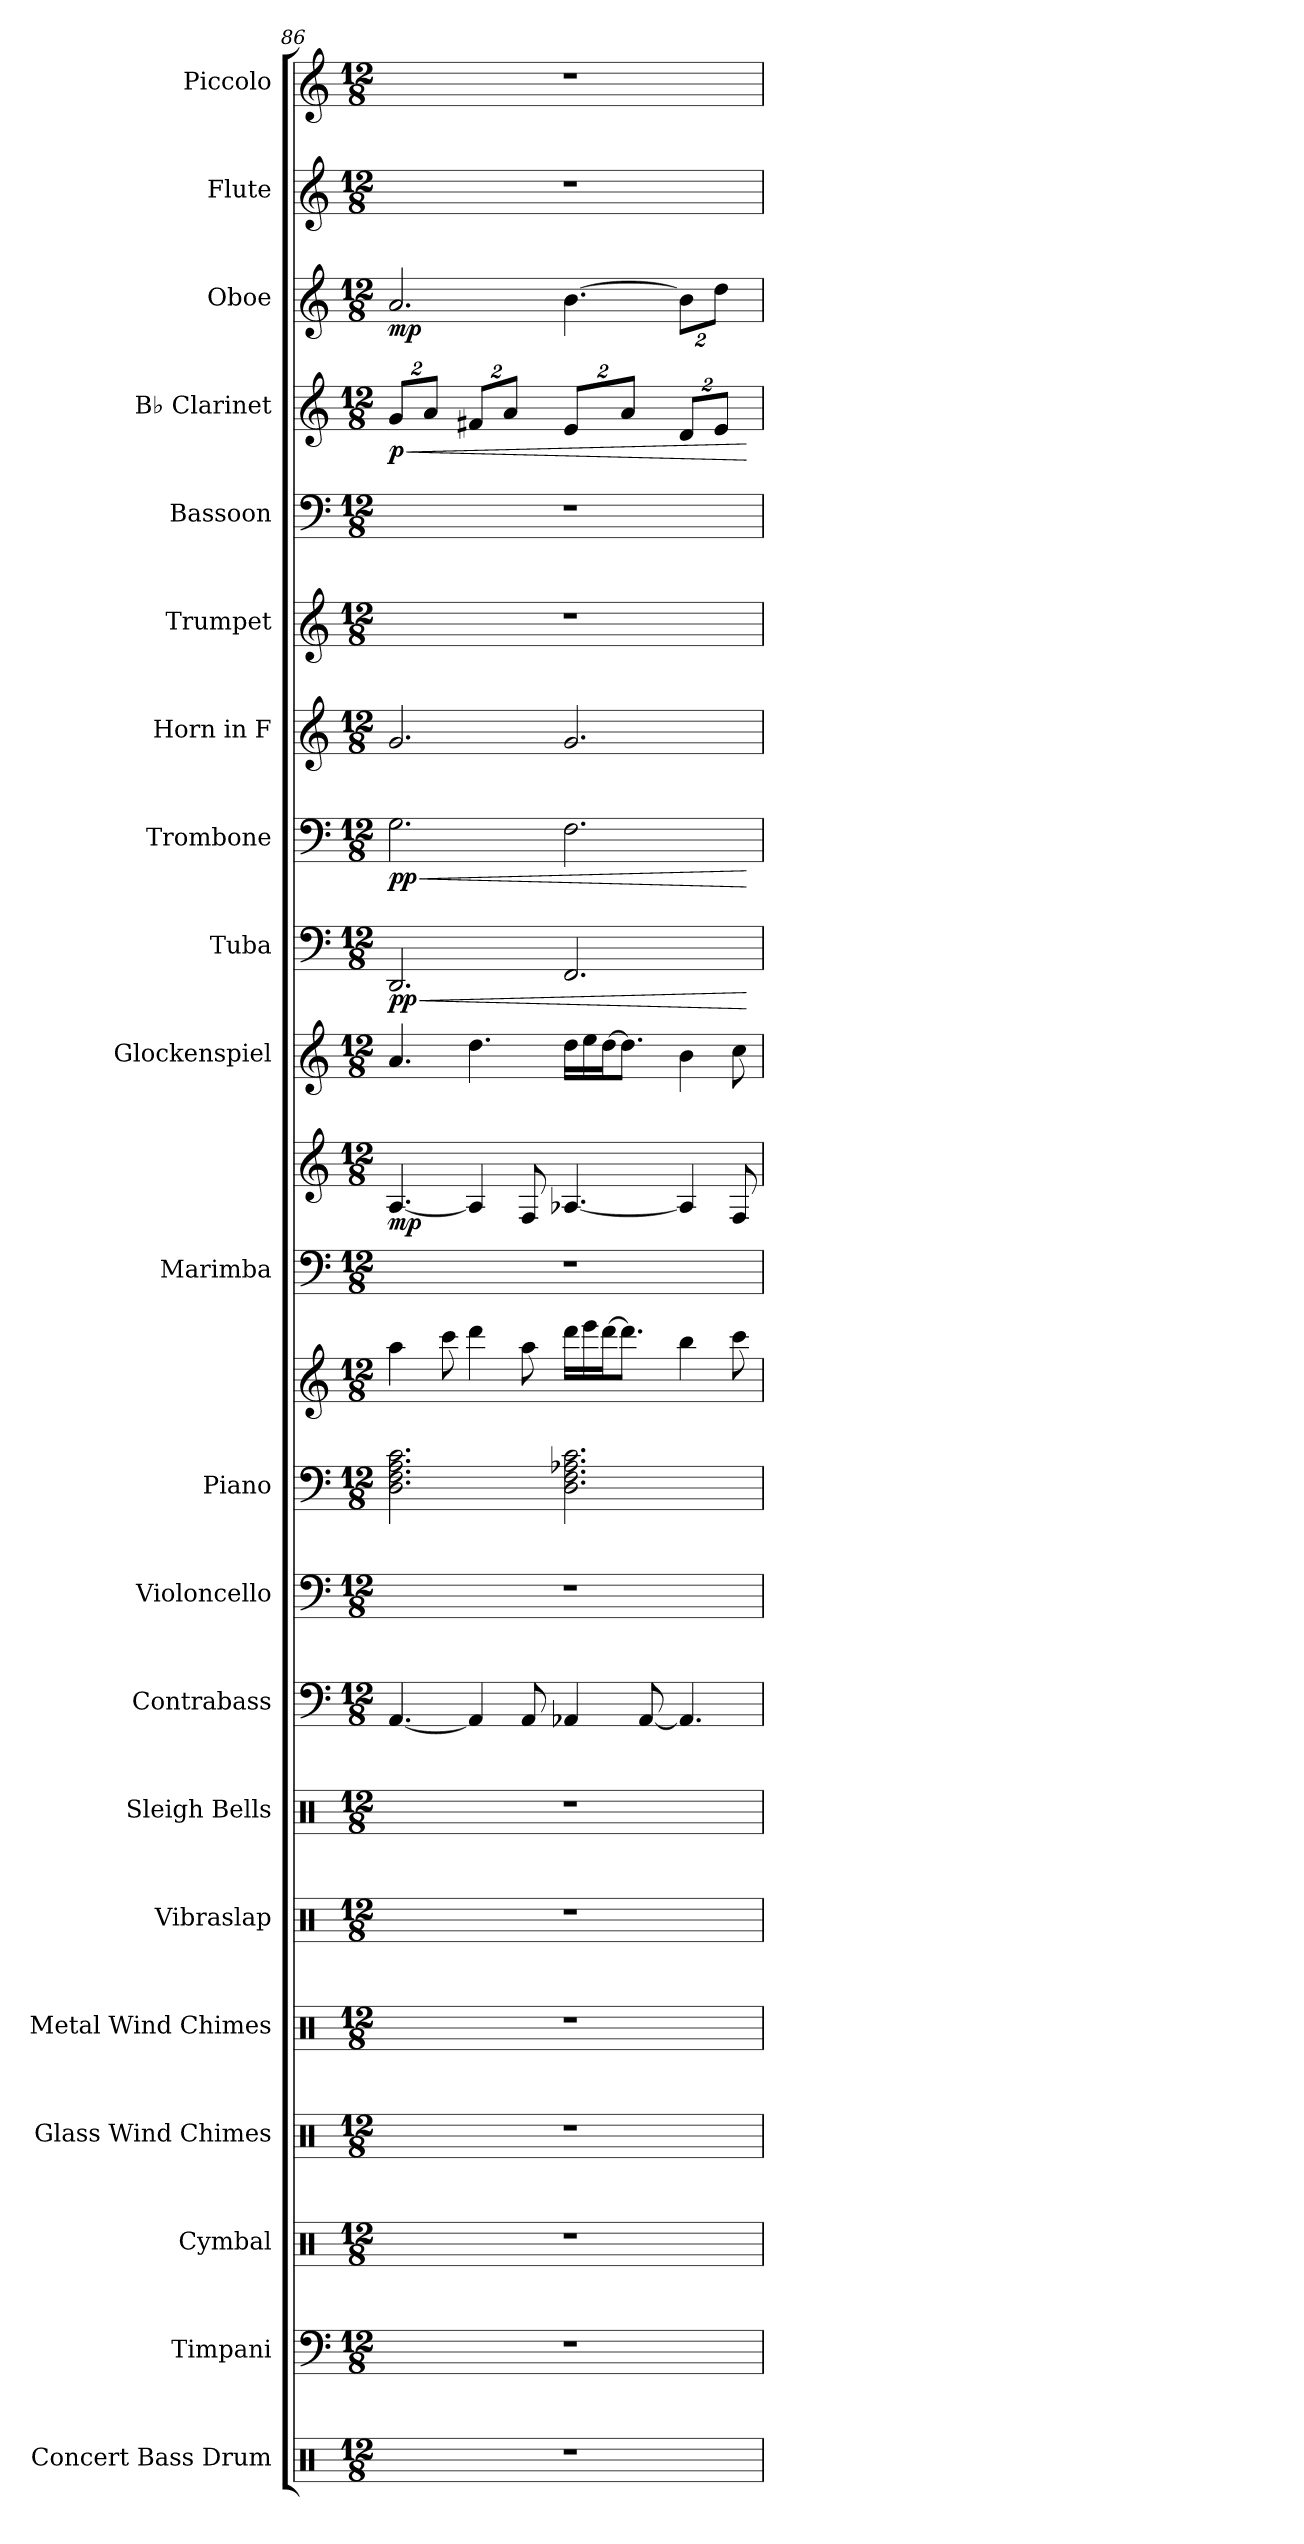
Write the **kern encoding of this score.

**kern	**kern	**kern	**kern	**kern	**kern	**kern	**kern	**kern	**kern	**kern	**kern	**kern	**dynam	**kern	**kern	**dynam	**kern	**dynam	**kern	**kern	**kern	**kern	**dynam	**kern	**dynam	**kern	**kern
*part21	*part20	*part19	*part18	*part17	*part16	*part15	*part14	*part13	*part12	*part12	*part11	*part11	*part11	*part10	*part9	*part9	*part8	*part8	*part7	*part6	*part5	*part4	*part4	*part3	*part3	*part2	*part1
*staff23	*staff22	*staff21	*staff20	*staff19	*staff18	*staff17	*staff16	*staff15	*staff14	*staff13	*staff12	*staff11	*staff11/12	*staff10	*staff9	*staff9	*staff8	*staff8	*staff7	*staff6	*staff5	*staff4	*staff4	*staff3	*staff3	*staff2	*staff1
*I"Concert Bass Drum	*I"Timpani	*I"Cymbal	*I"Glass Wind Chimes	*I"Metal Wind Chimes	*I"Vibraslap	*I"Sleigh Bells	*I"Contrabass	*I"Violoncello	*I"Piano	*	*I"Marimba	*	*	*I"Glockenspiel	*I"Tuba	*	*I"Trombone	*	*I"Horn in F	*I"Trumpet	*I"Bassoon	*I"B♭ Clarinet	*	*I"Oboe	*	*I"Flute	*I"Piccolo
*I'Con. BD	*I'Timp.	*I'Cym.	*I'Gl. Wn Ch.	*I'Met. Wn Ch.	*I'Vibslp.	*I'Sle. Be.	*I'Cb.	*I'Vc.	*I'Pno.	*	*I'Mrm.	*	*	*I'Glock.	*I'Tba.	*	*I'Tbn.	*	*	*I'Tpt.	*I'Bsn.	*I'B♭ Cl.	*	*I'Ob.	*	*I'Fl.	*I'Picc.
*clefX	*clefF4	*clefX	*clefX	*clefX	*clefX	*clefX	*clefF4	*clefF4	*clefF4	*clefG2	*clefF4	*clefG2	*	*clefG2	*clefF4	*	*clefF4	*	*clefG2	*clefG2	*clefF4	*clefG2	*	*clefG2	*	*clefG2	*clefG2
*	*	*	*	*	*	*	*ITrd7c12	*	*	*	*	*	*	*ITrd-14c-24	*	*	*	*	*ITrd4c7	*ITrd1c2	*	*ITrd1c2	*	*	*	*	*ITrd-7c-12
*k[]	*k[]	*k[]	*k[]	*k[]	*k[]	*k[]	*k[]	*k[]	*k[]	*k[]	*k[]	*k[]	*	*k[]	*k[]	*	*k[]	*	*k[b-]	*k[b-e-]	*k[]	*k[b-e-]	*	*k[]	*	*k[]	*k[]
*M12/8	*M12/8	*M12/8	*M12/8	*M12/8	*M12/8	*M12/8	*M12/8	*M12/8	*M12/8	*M12/8	*M12/8	*M12/8	*	*M12/8	*M12/8	*	*M12/8	*	*M12/8	*M12/8	*M12/8	*M12/8	*	*M12/8	*	*M12/8	*M12/8
=86	=86	=86	=86	=86	=86	=86	=86	=86	=86	=86	=86	=86	=86	=86	=86	=86	=86	=86	=86	=86	=86	=86	=86	=86	=86	=86	=86
!	!	!	!	!	!	!	!	!	!	!	!	!	!	!	!	!LO:HP:b	!	!LO:HP:b	!	!	!	!	!	!	!	!	!
*	*	*	*	*	*	*	*	*	*	*	*	*	*	*	*	*	*	*	*	*	*	*Xbrackettup	*	*	*	*	*
!	!	!	!	!	!	!	!	!	!	!	!	!	!LO:DY:b	!	!	!LO:DY:n=1:b	!	!LO:DY:n=1:b	!	!	!	!	!LO:HP:b	!	!	!	!
!	!	!	!	!	!	!	!	!	!	!	!	!	!	!	!	!	!	!	!	!	!	!	!LO:DY:n=1:b	!	!LO:DY:b	!	!
1.r	1.r	1.r	1.r	1.r	1.r	1.r	[4.AAA/	1.r	2.D\ 2.F\ 2.A\ 2.c\	4aa\	1.r	[4.A/	mp	4.aaa/	2.DD/	< pp	2.G\	< pp	2.c/	1.r	1.r	16%3f/L	< p	2.a/	mp	1.r	1.r
.	.	.	.	.	.	.	.	.	.	.	.	.	.	.	.	.	.	.	.	.	.	16%3g/J	.	.	.	.	.
.	.	.	.	.	.	.	.	.	.	8ccc\	.	.	.	.	.	.	.	.	.	.	.	.	.	.	.	.	.
.	.	.	.	.	.	.	4AAA/]	.	.	4ddd\	.	4A/]	.	4.dddd\	.	.	.	.	.	.	.	16%3en/L	.	.	.	.	.
.	.	.	.	.	.	.	.	.	.	.	.	.	.	.	.	.	.	.	.	.	.	16%3g/J	.	.	.	.	.
.	.	.	.	.	.	.	8AAA/	.	.	8aa\	.	8F/	.	.	.	.	.	.	.	.	.	.	.	.	.	.	.
.	.	.	.	.	.	.	4AAA-X/	.	2.D\ 2.F\ 2.A-X\ 2.c\	16ddd\LL	.	[4.A-X/	.	16dddd\LL	2.FF/	.	2.F\	.	2.c/	.	.	16%3d/L	.	[4.b\	.	.	.
.	.	.	.	.	.	.	.	.	.	16eee\	.	.	.	16eeee\	.	.	.	.	.	.	.	.	.	.	.	.	.
.	.	.	.	.	.	.	.	.	.	[16ddd\J	.	.	.	[16dddd\J	.	.	.	.	.	.	.	.	.	.	.	.	.
.	.	.	.	.	.	.	.	.	.	8.ddd\J]	.	.	.	8.dddd\J]	.	.	.	.	.	.	.	16%3g/J	.	.	.	.	.
.	.	.	.	.	.	.	[8AAA-/	.	.	.	.	.	.	.	.	.	.	.	.	.	.	.	.	.	.	.	.
*	*	*	*	*	*	*	*	*	*	*	*	*	*	*	*	*	*	*	*	*	*	*	*	*Xbrackettup	*	*	*
.	.	.	.	.	.	.	4.AAA-/]	.	.	4bb\	.	4A-/]	.	4bbb\	.	.	.	.	.	.	.	16%3c/L	.	16%3b\L]	.	.	.
.	.	.	.	.	.	.	.	.	.	.	.	.	.	.	.	.	.	.	.	.	.	16%3d/J	.	16%3dd\J	.	.	.
.	.	.	.	.	.	.	.	.	.	8ccc\	.	8F/	.	8cccc\	.	.	.	.	.	.	.	.	.	.	.	.	.
.	.	.	.	.	.	.	.	.	.	.	.	.	.	.	.	[	.	[	.	.	.	.	[	.	.	.	.
=	=	=	=	=	=	=	=	=	=	=	=	=	=	=	=	=	=	=	=	=	=	=	=	=	=	=	=
*-	*-	*-	*-	*-	*-	*-	*-	*-	*-	*-	*-	*-	*-	*-	*-	*-	*-	*-	*-	*-	*-	*-	*-	*-	*-	*-	*-
